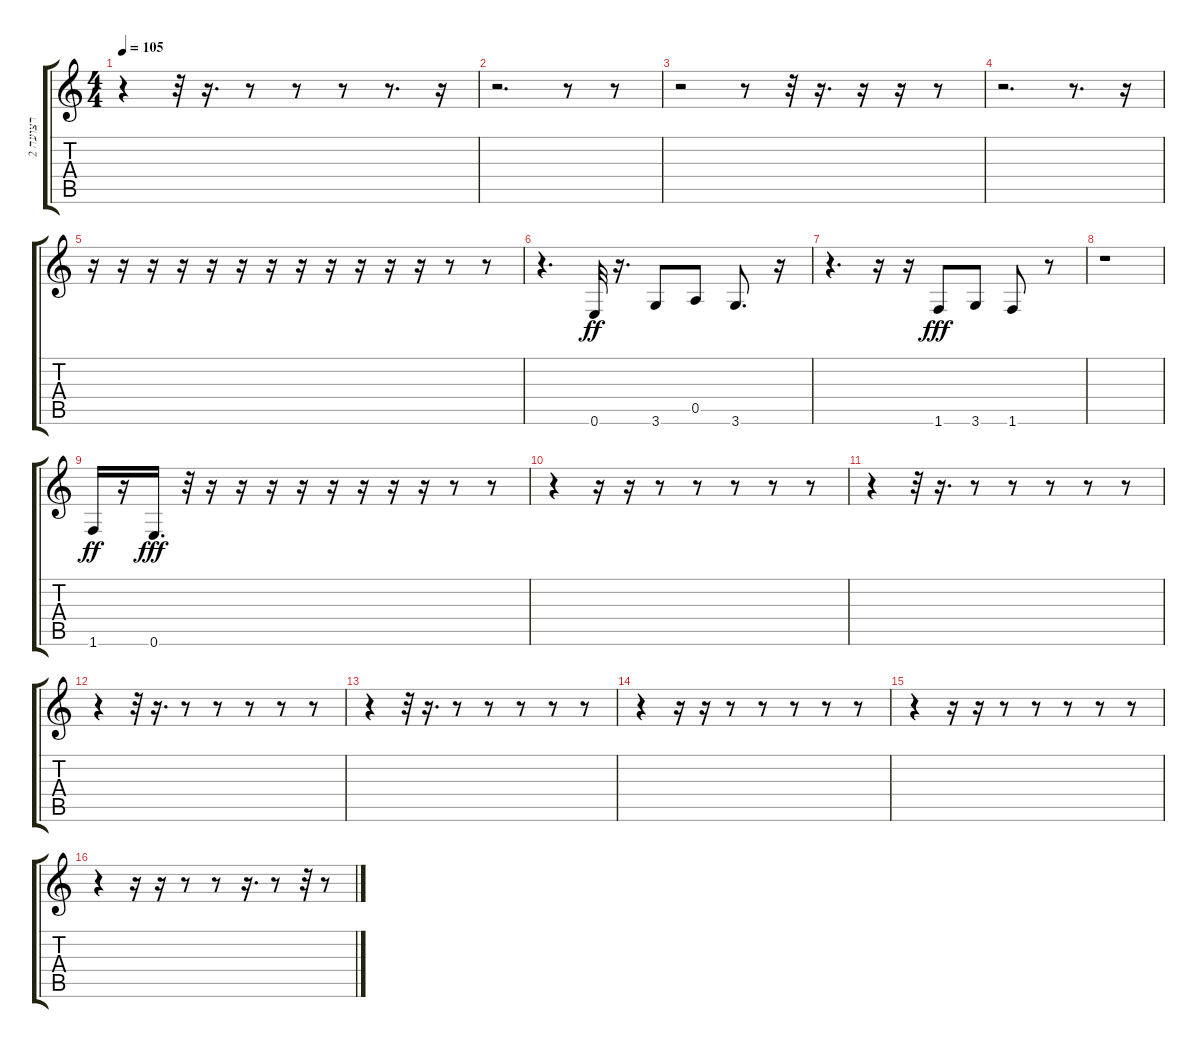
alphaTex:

\track ("רצועה 2" "רצועה 2") {instrument electricbassfinger}
\staff {score tabs}
\tuning (E4 B3 G3 D3 A2 E2) {hide}
\ts (4 4)
\tempo 105
\clef g2
\ks c
r.4{dy ff} r.32 r.16{d} r.8 r.8 r.8 r.8{d} r.16 |
r.2{d} r.8 r.8 |
r.2 r.8 r.32 r.16{d} r.16 r.16 r.8 |
r.2{d} r.8{d} r.16 |
r.16 r.16 r.16 r.16 r.16 r.16 r.16 r.16 r.16 r.16 r.16 r.16 r.8 r.8 |
r.4{d} 0.6.32 r.16{d} 3.6.8 0.5.8 3.6.8{d} r.16 |
r.4{d} r.16 r.16 1.6.8{dy fff} 3.6.8 1.6.8 r.8 |
r.1 |
1.6.16{dy ff} r.16 0.6.16{d dy fff} r.32 r.16 r.16 r.16 r.16 r.16 r.16 r.16 r.16 r.8 r.8 |
r.4 r.16 r.16 r.8 r.8 r.8 r.8 r.8 |
r.4 r.32 r.16{d} r.8 r.8 r.8 r.8 r.8 |
r.4 r.32 r.16{d} r.8 r.8 r.8 r.8 r.8 |
r.4 r.32 r.16{d} r.8 r.8 r.8 r.8 r.8 |
r.4 r.16 r.16 r.8 r.8 r.8 r.8 r.8 |
r.4 r.16 r.16 r.8 r.8 r.8 r.8 r.8 |
r.4 r.16 r.16 r.8 r.8 r.16{d} r.8 r.32 r.8
